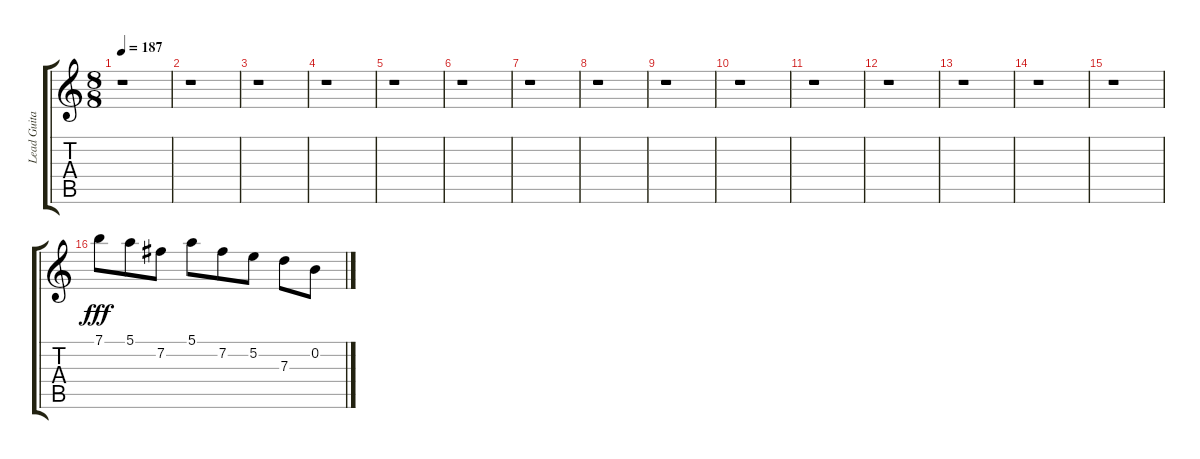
\track ("Lead Guitar" "Lead Guita") {instrument distortionguitar}
\staff {score tabs}
\tuning (E4 B3 G3 D3 A2 E2) {hide}
\ts (8 8)
\tempo 187
\clef g2
\ks c
r.1{dy f} |
r.1 |
r.1 |
r.1 |
r.1 |
r.1 |
r.1 |
r.1 |
r.1 |
r.1 |
r.1 |
r.1 |
r.1 |
r.1 |
r.1 |
7.1.8{dy fff} 5.1.8{volume 11 balance 11} 7.2.8 5.1.8 7.2.8 5.2.8 7.3.8 0.2.8
